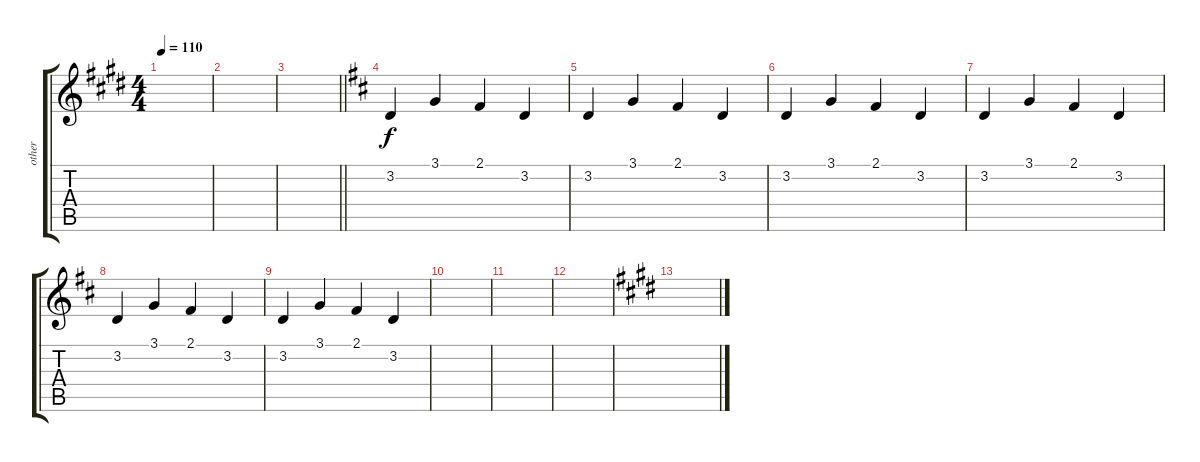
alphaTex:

\track ("other" "other") {instrument lead1square}
\staff {score tabs}
\tuning (E4 B3 G3 D3 A2 E2) {hide}
\ts (4 4)
\tempo 110
\clef g2
\ks e
|
|
\barLineRight lightlight
|
\ks d
3.2.4 3.1.4 2.1.4 3.2.4 |
3.2.4 3.1.4 2.1.4 3.2.4 |
3.2.4 3.1.4 2.1.4 3.2.4 |
3.2.4 3.1.4 2.1.4 3.2.4 |
3.2.4 3.1.4 2.1.4 3.2.4 |
3.2.4 3.1.4 2.1.4 3.2.4 |
|
|
|
\ks c#minor
